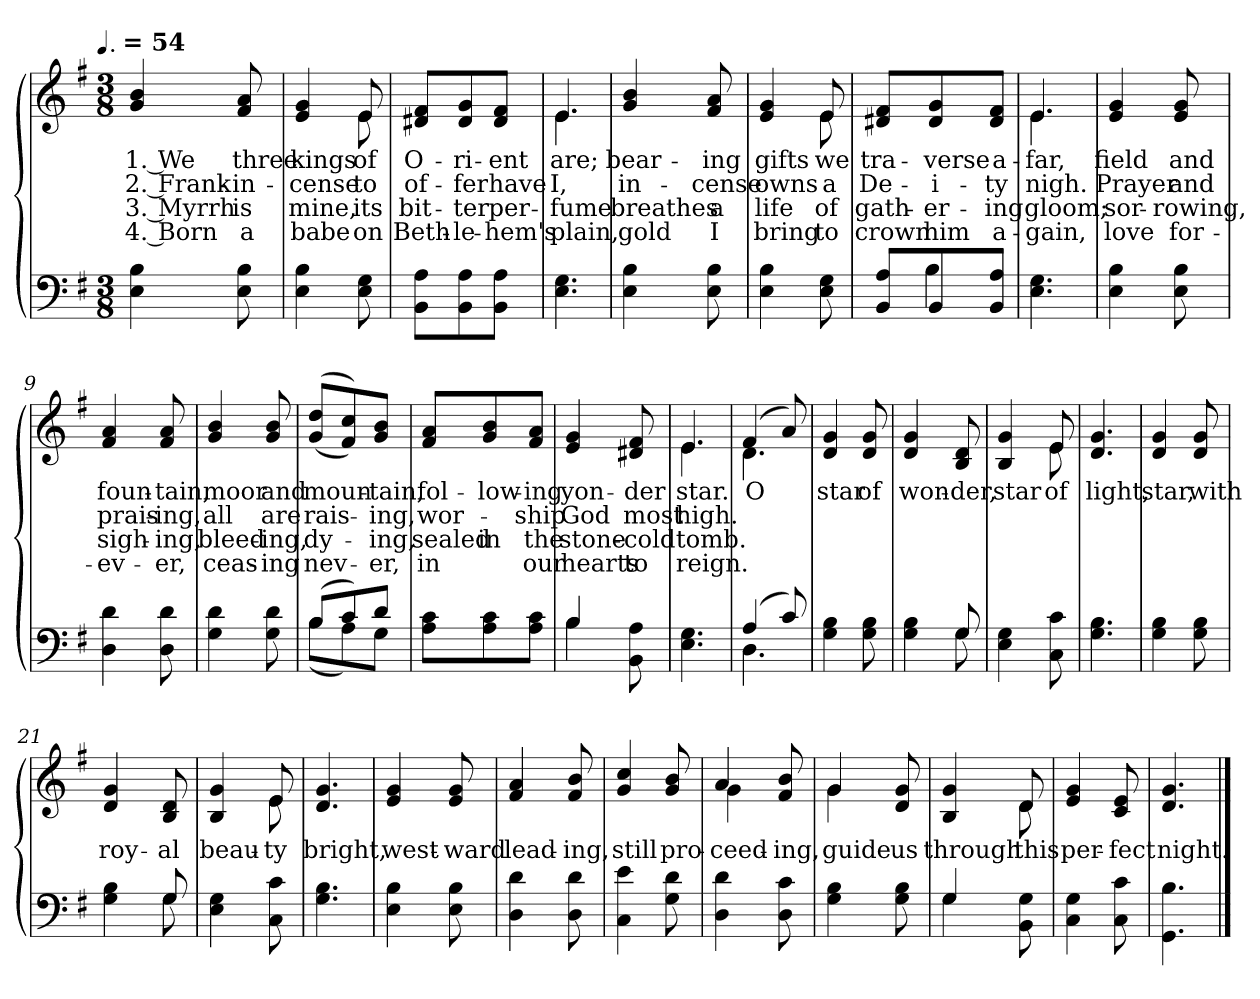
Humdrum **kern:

**kern	**kern	**text	**text	**text	**text
*part1	*part1	*part1	*part1	*part1	*part1
*staff2	*staff1	*staff1	*staff1	*staff1	*staff1
*clefF4	*clefG2	*	*	*	*
*k[f#]	*k[f#]	*	*	*	*
!!LO:TX:omd:t=[quarter-dot] = 54
*M3/8	*M3/8	*	*	*	*
*MM81	*MM81	*	*	*	*
=	=	=	=	=	=
4E\ 4B\	4g/ 4b/	1. We	2. Frank-	3. Myrrh	4. Born
8E\ 8B\	8f#/ 8a/	three	-in-	is	a
=1	=1	=1	=1	=1	=1
*	*^	*	*	*	*
4E 4B	4e 4g	8ryy	kings	-cense	mine,	babe
.	.	8ryy	.	.	.	.
8E 8G	8e	8e	of	to	its	on
*	*v	*v	*	*	*	*
=2	=2	=2	=2	=2	=2
8BB 8AL	8d#X 8f#L	O-	of-	bit-	Beth-
8BB 8A	8d# 8g	-ri-	-fer	-ter	-le-
8BB 8AJ	8d# 8f#J	-ent	have	per-	-hem's
=3	=3	=3	=3	=3	=3
*	*^	*	*	*	*
4.E\ 4.G\	4.e/	4.e\	are;	I,	-fume	plain,
*	*v	*v	*	*	*	*
=4	=4	=4	=4	=4	=4
4E\ 4B\	4g/ 4b/	bear-	in-	breathes	gold
8E\ 8B\	8f#/ 8a/	-ing	-cense	a	I
!!LO:LB:g=z
=5	=5	=5	=5	=5	=5
*	*^	*	*	*	*
4E\ 4B\	4e/ 4g/	8ryy	gifts	owns	life	bring
.	.	8ryy	.	.	.	.
8E\ 8G\	8e/	8e\	we	a	of	to
*	*v	*v	*	*	*	*
=6	=6	=6	=6	=6	=6
*^	*	*	*	*	*
8BB 8AL	8ryy	8d#X 8f#L	tra-	De-	gath-	crown
8BB	4B\	8d# 8g	-verse	-i-	-er-	him
8BB 8AJ	.	8d# 8f#J	a-	-ty	-ing	a-
*v	*v	*	*	*	*	*
=7	=7	=7	=7	=7	=7
*	*^	*	*	*	*
4.E\ 4.G\	4.e/	4.e\	-far,	nigh.	gloom;	-gain,
*	*v	*v	*	*	*	*
=8	=8	=8	=8	=8	=8
4E 4B	4e/ 4g/	field	Prayer	sor-	love
8E 8B	8e/ 8g/	and	and	-rowing,	for-
=9	=9	=9	=9	=9	=9
4D 4d	4f#/ 4a/	foun-	prais-	sigh-	-ev-
8D\ 8d\	8f#/ 8a/	-tain,	-ing,	-ing,	-er,
!!LO:LB:g=z
=10	=10	=10	=10	=10	=10
4G 4d	4g/ 4b/	moor	all	bleed-	ceas-
8G 8d	8g/ 8b/	and	are	-ing,	-ing
=11	=11	=11	=11	=11	=11
*^	*	*	*	*	*
(>8BL	(<8BL	(<(>8g 8ddL	moun-	rais-	dy-	nev-
8c)	8A)	8f# 8cc))	.	.	.	.
8dJ	8GJ	8g 8bJ	-tain,	-ing,	-ing,	-er,
*v	*v	*	*	*	*	*
=12	=12	=12	=12	=12	=12
8A 8cL	8f# 8aL	fol-	wor-	sealed	in
8A 8c	8g 8b	-low-	.	in	.
8A 8cJ	8f# 8aJ	-ing	-ship	the	our
=13	=13	=13	=13	=13	=13
*^	*	*	*	*	*
4B/	4B\	4e/ 4g/	yon-	God	stone-	hearts
8BB 8A	8ryy	8d#X/ 8f#/	-der	most	-cold	to
*v	*v	*	*	*	*	*
=14	=14	=14	=14	=14	=14
*	*^	*	*	*	*
4.E\ 4.G\	4.e/	4.e\	star.	high.	tomb.	reign.
!!LO:PB:g=z	!!
=15	=15	=15	=15	=15	=15	=15
*^	*	*	*	*	*	*
(>4A/	4.D\	(>4f#/	4.d\	O	.	.	.
8c/)	.	8a/)	.	.	.	.	.
*v	*v	*	*	*	*	*	*
*	*v	*v	*	*	*	*
=16	=16	=16	=16	=16	=16
4G\ 4B\	4d/ 4g/	star	.	.	.
8G 8B	8d/ 8g/	of	.	.	.
=17	=17	=17	=17	=17	=17
*^	*	*	*	*	*
4G\ 4B\	8ryy	4d/ 4g/	won-	.	.	.
.	8ryy	.	.	.	.	.
8G	8G	8B/ 8d/	-der,	.	.	.
*v	*v	*	*	*	*	*
=18	=18	=18	=18	=18	=18
*	*^	*	*	*	*
4E\ 4G\	4B/ 4g/	8ryy	star	.	.	.
.	.	8ryy	.	.	.	.
8C 8c	8e	8e	of	.	.	.
*	*v	*v	*	*	*	*
=19	=19	=19	=19	=19	=19
4.G 4.B	4.d 4.g	light,	.	.	.
!!LO:LB:g=z
=20	=20	=20	=20	=20	=20
4G\ 4B\	4d/ 4g/	star,	.	.	.
8G\ 8B\	8d/ 8g/	with	.	.	.
=21	=21	=21	=21	=21	=21
*^	*	*	*	*	*
4G\ 4B\	8ryy	4d/ 4g/	roy-	.	.	.
.	8ryy	.	.	.	.	.
8G\	8G/	8B/ 8d/	-al	.	.	.
*v	*v	*	*	*	*	*
=22	=22	=22	=22	=22	=22
*	*^	*	*	*	*
4E\ 4G\	4B/ 4g/	8ryy	beau-	.	.	.
.	.	8ryy	.	.	.	.
8C 8c	8e	8e	-ty	.	.	.
*	*v	*v	*	*	*	*
=23	=23	=23	=23	=23	=23
4.G\ 4.B\	4.d/ 4.g/	bright,	.	.	.
=24	=24	=24	=24	=24	=24
4E\ 4B\	4e/ 4g/	west-	.	.	.
8E 8B	8e/ 8g/	-ward	.	.	.
=25	=25	=25	=25	=25	=25
4D 4d	4f# 4a	lead-	.	.	.
8D 8d	8f# 8b	-ing,	.	.	.
!!LO:LB:g=z
=26	=26	=26	=26	=26	=26
4C\ 4e\	4g 4cc	still	.	.	.
8G\ 8d\	8g/ 8b/	pro-	.	.	.
=27	=27	=27	=27	=27	=27
*	*^	*	*	*	*
4D 4d	4a/	4g\	-ceed-	.	.	.
8D 8c	8f#/ 8b/	8ryy	-ing,	.	.	.
=28	=28	=28	=28	=28	=28	=28
4G\ 4B\	4g/	4g\	guide	.	.	.
8G\ 8B\	8d/ 8g/	8ryy	us	.	.	.
=29	=29	=29	=29	=29	=29	=29
*^	*	*	*	*	*	*
4G	4G	4B 4g	8ryy	through	.	.	.
.	.	.	8ryy	.	.	.	.
8BB 8G	8ryy	8d	8d	this	.	.	.
*v	*v	*	*	*	*	*	*
*	*v	*v	*	*	*	*
=30	=30	=30	=30	=30	=30
4C\ 4G\	4e/ 4g/	per-	.	.	.
8C\ 8c\	8c/ 8e/	-fect	.	.	.
=31	=31	=31	=31	=31	=31
4.GG\ 4.B\	4.d/ 4.g/	night.	.	.	.
==	==	==	==	==	==
*-	*-	*-	*-	*-	*-
